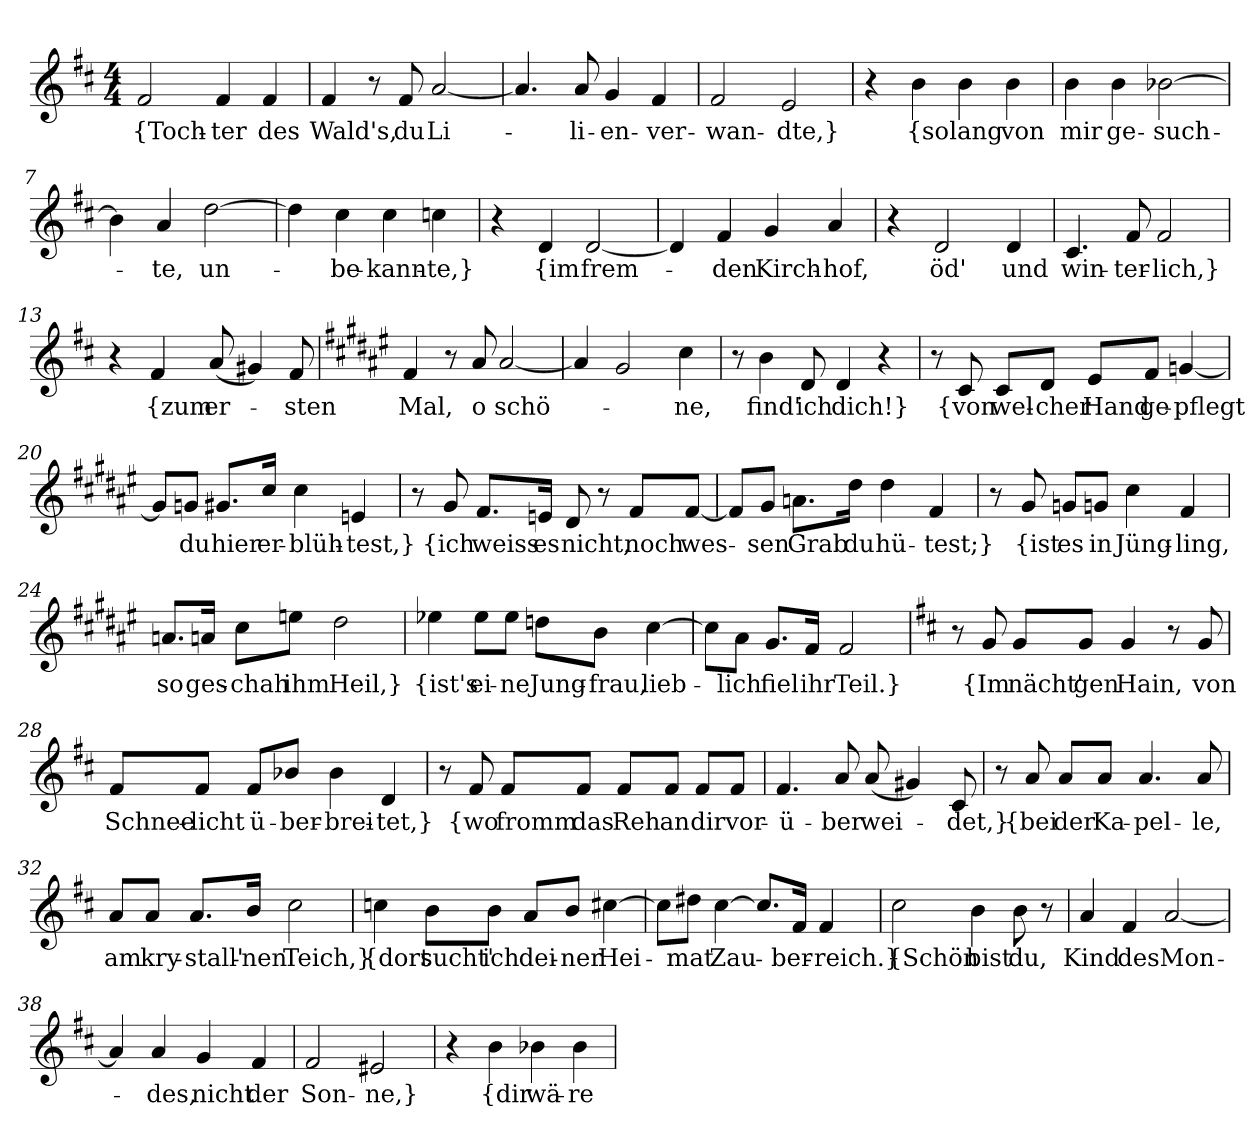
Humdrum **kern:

**kern	**text
*part1	*part1
*staff1	*staff1
*clefG2	*
*k[f#c#]	*
*M4/4	*
=1	=1
2f#	{Toch-
4f#	-ter
4f#	des
=2	=2
4f#	Wald's,
8r	.
8f#	du
[2a	Li-
=3	=3
4.a]	.
8a	-li-
4g	-en-
4f#	-ver-
=4	=4
2f#	-wan-
2e	-dte,}
=5	=5
4r	.
4b	{so
4b	lang
4b	von
=6	=6
4b	mir
4b	ge-
[2b-X	-such-
=7	=7
4b-]	.
4a	-te,
[2dd	un-
=8	=8
4dd]	.
4cc#	-be-
4cc#	-kann-
4ccn	-te,}
=9	=9
4r	.
4d	{im
[2d	frem-
=10	=10
4d]	.
4f#	-den
4g	Kirch-
4a	-hof,
=11	=11
4r	.
2d	öd'
4d	und
=12	=12
4.c#	win-
8f#	-ter-
2f#	-lich,}
=13	=13
4r	.
4f#	{zum
(8a	er-
4g#X)	.
8f#	-sten
=14	=14
*k[f#c#g#d#a#e#]	*
4f#	Mal,
8r	.
8a#	o
[2a#	schö-
=15	=15
4a#]	.
2g#	.
4cc#	-ne,
=16	=16
8r	.
4b	find'
8d#	ich
4d#	dich!}
4r	.
=19	=19
8r	.
8c#	{von
8c#/L	wel-
8d#/J	-cher
8e#/L	Hand
8f#/J	ge-
[4gn	-pflegt
=20	=20
8gn/L]	.
8gn/J	du
8.g#X/L	hier
16cc#/Jk	er-
4cc#	-blüh-
4en	-test,}
=21	=21
8r	.
8g#	{ich
8.f#/L	weiss
16en/Jk	es
8d#	nicht,
8r	.
8f#/L	noch
[8f#/J	wes-
=22	=22
8f#/L]	.
8g#/J	-sen
8.an\L	Grab
16dd#\Jk	du
4dd#	hü-
4f#	-test;}
=23	=23
8r	.
8g#	{ist
8gn/L	es
8gn/J	in
4cc#	Jüng-
4f#	-ling,
=24	=24
8.an/L	so
16an/Jk	ges-
8cc#\L	-chah
8een\J	ihm
2dd#	Heil,}
=25	=25
4ee-X	{ist's
8ee-\L	ei-
8ee-\J	-ne
8ddn\L	Jung-
8b\J	-frau,
[4cc#	lieb-
=26	=26
8cc#\L]	.
8a#\J	-lich
8.g#/L	fiel
16f#/Jk	ihr
2f#	Teil.}
=27	=27
*k[f#c#]	*
8r	.
8g	{Im
8g/L	nächt'
8g/J	gen
4g	Hain,
8r	.
8g	von
=28	=28
8f#/L	Schnee-
8f#/J	-licht
8f#/L	ü-
8b-X/J	-ber-
4b-	-brei-
4d	-tet,}
=29	=29
8r	.
8f#	{wo
8f#/L	fromm
8f#/J	das
8f#/L	Reh
8f#/J	an
8f#/L	dir
8f#/J	vor-
=30	=30
4.f#	-ü-
8a	-ber
(8a	wei-
4g#X)	.
8c#	-det,}
=31	=31
8r	.
8a	{bei
8a/L	der
8a/J	Ka-
4.a	-pel-
8a	-le,
=32	=32
8a/L	am
8a/J	kry-
8.a/L	-stall'-
16b/Jk	-nen
2cc#	Teich,}
=33	=33
4ccn	{dort
8b\L	sucht'
8b\J	ich
8a/L	dei-
8b/J	-ner
[4cc#X	Hei-
=34	=34
8cc#\L]	.
8dd#X\J	-mat
[4cc#	Zau-
8.cc#/L]	.
16f#/Jk	-ber-
4f#	-reich.}
=36	=36
2cc#	{Schön
4b	bist
8b	du,
8r	.
=37	=37
4a	Kind
4f#	des
[2a	Mon-
=38	=38
4a]	.
4a	-des,
4g	nicht
4f#	der
=39	=39
2f#	Son-
2e#X	-ne,}
=40	=40
4r	.
4b	{dir
4b-X	wä-
4b-	-re
=	=
*-	*-
